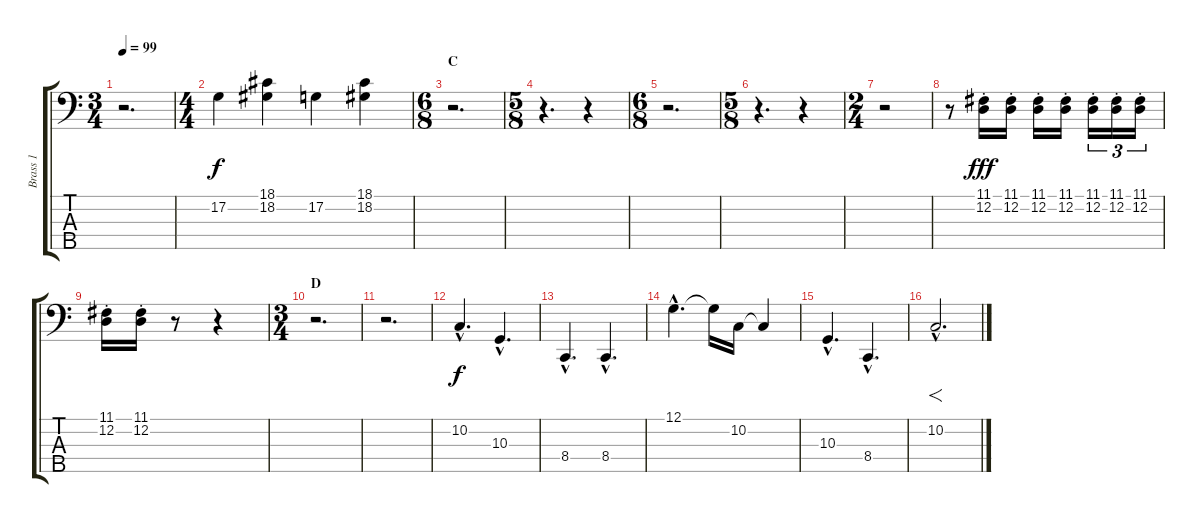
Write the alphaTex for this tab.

\track ("Brass 1" "Brass 1") {instrument brasssection}
\staff {score tabs}
\tuning (G2 D2 A1 E1 B0) {hide}
\ts (3 4)
\tempo 99
\clef f4
\ks c
r.2{d dy fff} |
\ts (4 4)
17.2.4{dy f} (18.1 18.2).4 17.2.4 (18.1 18.2).4 |
\ts (6 8)
\section ("" "C")
r.2{d} |
\ts (5 8)
r.4{d} r.4 |
\ts (6 8)
r.2{d} |
\ts (5 8)
r.4{d} r.4 |
\ts (2 4)
r.2 |
r.8 (11.1{st} 12.2{st}).16{dy fff} (11.1{st} 12.2{st}).16 (11.1{st} 12.2{st}).16 (11.1{st} 12.2{st}).16 (11.1{st} 12.2{st}).16{tu (3 2)} (11.1{st} 12.2{st}).16{tu (3 2)} (11.1{st} 12.2{st}).16{tu (3 2)} |
(11.1{st} 12.2{st}).16 (11.1{st} 12.2{st}).16 r.8 r.4 |
\ts (3 4)
\section ("" "D")
r.2{d} |
r.2{d} |
10.2{hac}.4{d dy f} 10.3{hac}.4{d} |
8.4{hac}.4{d} 8.4{hac}.4{d} |
12.1{hac}.4{d} 12.1{t}.16 10.2.16 10.2{t}.4 |
10.3{hac}.4{d} 8.4{hac}.4{d} |
10.2{hac}.2{f d}
